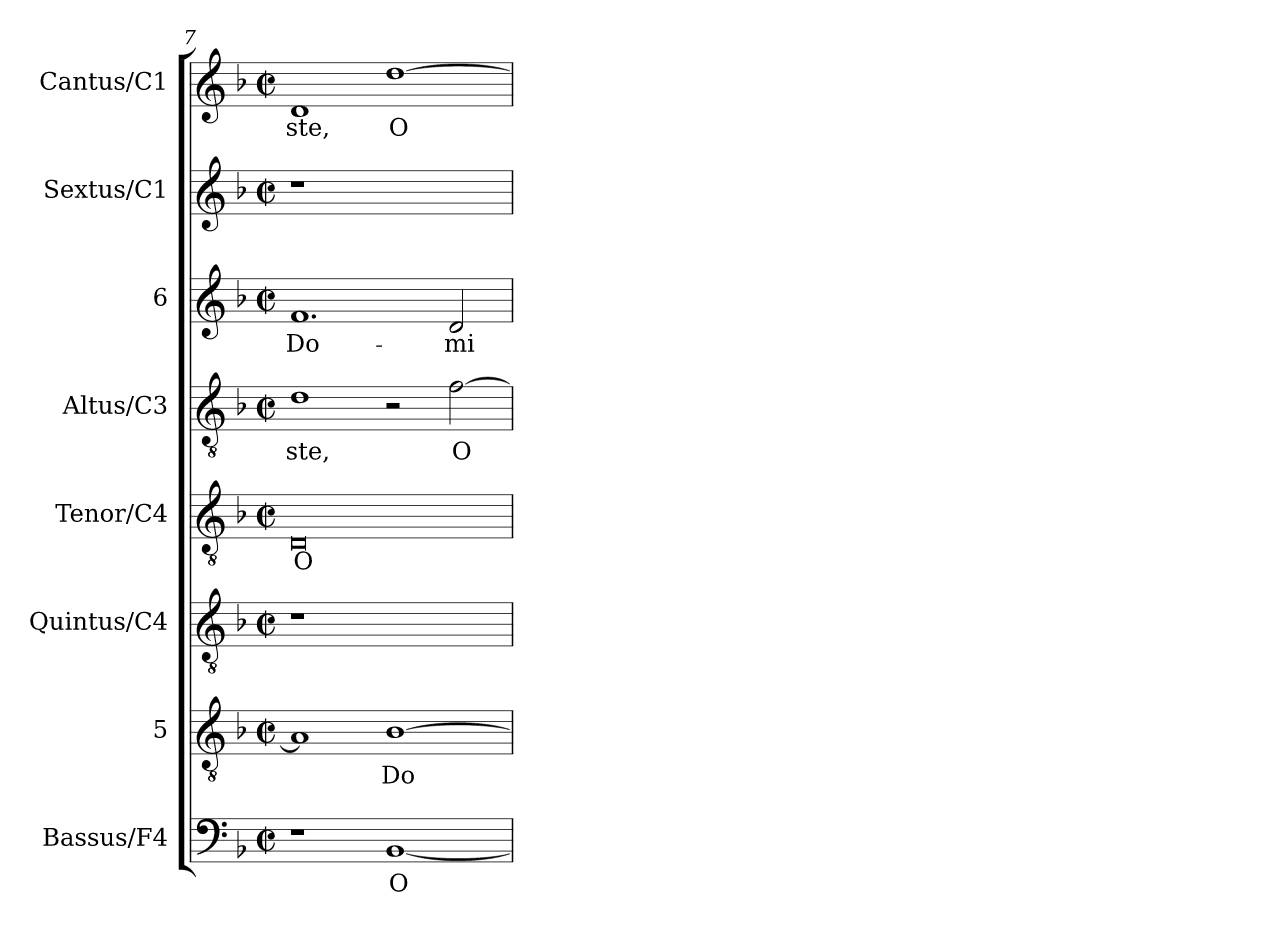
**kern	**text	**kern	**text	**kern	**kern	**text	**kern	**text	**kern	**text	**kern	**kern	**text
*part8	*part8	*part7	*part7	*part6	*part5	*part5	*part4	*part4	*part3	*part3	*part2	*part1	*part1
*staff8	*staff8	*staff7	*staff7	*staff6	*staff5	*staff5	*staff4	*staff4	*staff3	*staff3	*staff2	*staff1	*staff1
*I"Bassus/F4	*	*I"5	*	*I"Quintus/C4	*I"Tenor/C4	*	*I"Altus/C3	*	*I"6	*	*I"Sextus/C1	*I"Cantus/C1	*
*I'B	*	*	*	*	*I'T	*	*I'A	*	*	*	*	*I'C	*
*clefF4	*	*clefGv2	*	*clefGv2	*clefGv2	*	*clefGv2	*	*clefG2	*	*clefG2	*clefG2	*
*k[b-]	*	*k[b-]	*	*k[b-]	*k[b-]	*	*k[b-]	*	*k[b-]	*	*k[b-]	*k[b-]	*
*F:	*	*F:	*	*F:	*F:	*	*F:	*	*F:	*	*F:	*F:	*
*M2/2	*	*M2/2	*	*M2/2	*M2/2	*	*M2/2	*	*M2/2	*	*M2/2	*M2/2	*
*met(c|)	*	*met(c|)	*	*met(c|)	*met(c|)	*	*met(c|)	*	*met(c|)	*	*met(c|)	*met(c|)	*
=7	=7	=7	=7	=7	=7	=7	=7	=7	=7	=7	=7	=7	=7
!	!	!	!LO:LY:b:cj	!	!	!LO:LY:b:rj	!	!LO:LY:b:rj	!	!LO:LY:b:rj	!	!	!LO:LY:b:rj
1r	.	1A]	.	1r	0D	O	1d	-ste,	1.f	Do-	1r	1d	-ste,
!	!LO:LY:b:rj	!	!LO:LY:b:cj	!	!	!	!	!	!	!	!	!	!LO:LY:b:rj
[<1BB-	O	[>1B-	Do-	1ryy	.	.	2r	.	.	.	1ryy	[>1dd	O
!	!	!	!	!	!	!	!	!LO:LY:b:rj	!	!LO:LY:b:rj	!	!	!
.	.	.	.	.	.	.	[>2f\	O	2d/	-mi-	.	.	.
=	=	=	=	=	=	=	=	=	=	=	=	=	=
*-	*-	*-	*-	*-	*-	*-	*-	*-	*-	*-	*-	*-	*-
